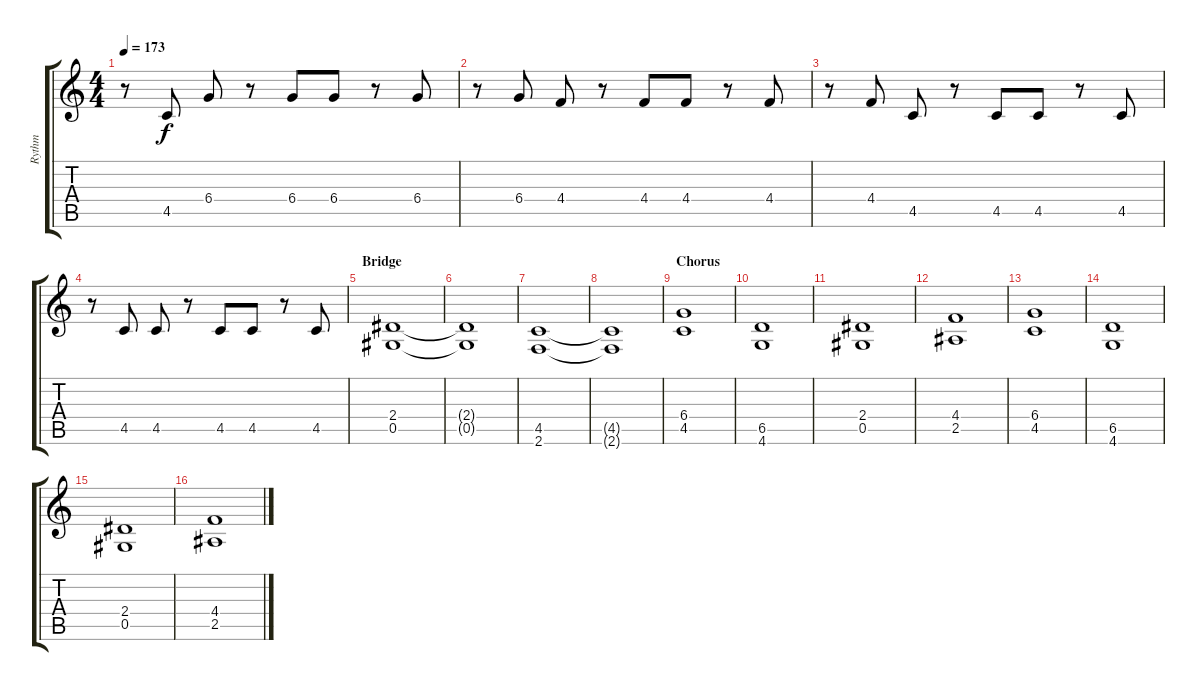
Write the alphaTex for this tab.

\track ("Rythm" "Rythm") {instrument distortionguitar}
\staff {score tabs}
\tuning (Eb4 Bb3 Gb3 Db3 Ab2 Eb2) {hide}
\ts (4 4)
\tempo 173
\clef g2
\ks c
r.8{dy f} 4.5.8 6.4.8 r.8 6.4.8 6.4.8 r.8 6.4.8 |
r.8 6.4.8 4.4.8 r.8 4.4.8 4.4.8 r.8 4.4.8 |
r.8 4.4.8 4.5.8 r.8 4.5.8 4.5.8 r.8 4.5.8 |
r.8 4.5.8 4.5.8 r.8 4.5.8 4.5.8 r.8 4.5.8 |
\section ("" "Bridge")
(2.4 0.5).1 |
(2.4{t} 0.5{t}).1 |
(4.5 2.6).1 |
(4.5{t} 2.6{t}).1 |
\section ("" "Chorus")
(6.4 4.5).1 |
(6.5 4.6).1 |
(2.4 0.5).1 |
(4.4 2.5).1 |
(6.4 4.5).1 |
(6.5 4.6).1 |
(2.4 0.5).1 |
(4.4 2.5).1
